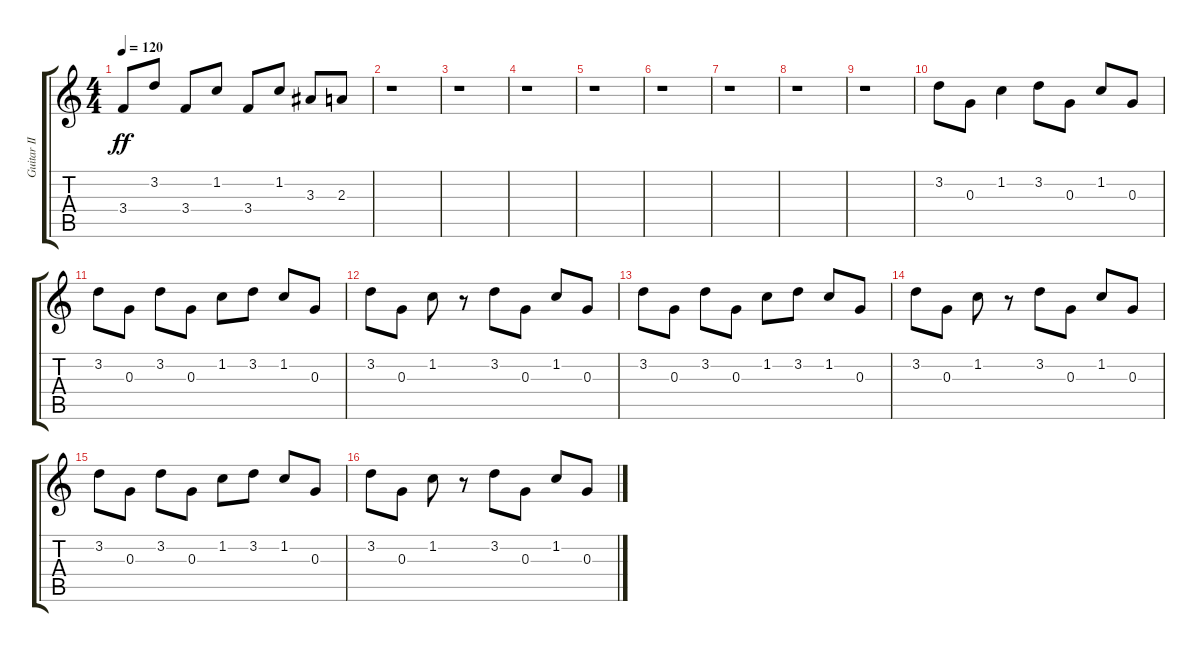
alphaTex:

\track ("Guitar II" "Guitar II") {instrument acousticguitarsteel}
\staff {score tabs}
\tuning (E4 B3 G3 D3 A2 E2) {hide}
\ts (4 4)
\tempo 120
\clef g2
\ks c
3.4.8{dy ff} 3.2.8 3.4.8 1.2.8 3.4.8 1.2.8 3.3.8 2.3.8 |
r.1 |
r.1 |
r.1 |
r.1 |
r.1 |
r.1 |
r.1 |
r.1 |
3.2.8{volume 11 instrument electricguitarjazz} 0.3.8 1.2.4 3.2.8 0.3.8 1.2.8 0.3.8 |
3.2.8{volume 11 instrument electricguitarjazz} 0.3.8 3.2.8 0.3.8 1.2.8 3.2.8 1.2.8 0.3.8 |
3.2.8{volume 11 instrument electricguitarjazz} 0.3.8 1.2.8 r.8 3.2.8 0.3.8 1.2.8 0.3.8 |
3.2.8{volume 11 instrument electricguitarjazz} 0.3.8 3.2.8 0.3.8 1.2.8 3.2.8 1.2.8 0.3.8 |
3.2.8{volume 11 instrument electricguitarjazz} 0.3.8 1.2.8 r.8 3.2.8 0.3.8 1.2.8 0.3.8 |
3.2.8{volume 11 instrument electricguitarjazz} 0.3.8 3.2.8 0.3.8 1.2.8 3.2.8 1.2.8 0.3.8 |
3.2.8{volume 11 instrument electricguitarjazz} 0.3.8 1.2.8 r.8 3.2.8 0.3.8 1.2.8 0.3.8
